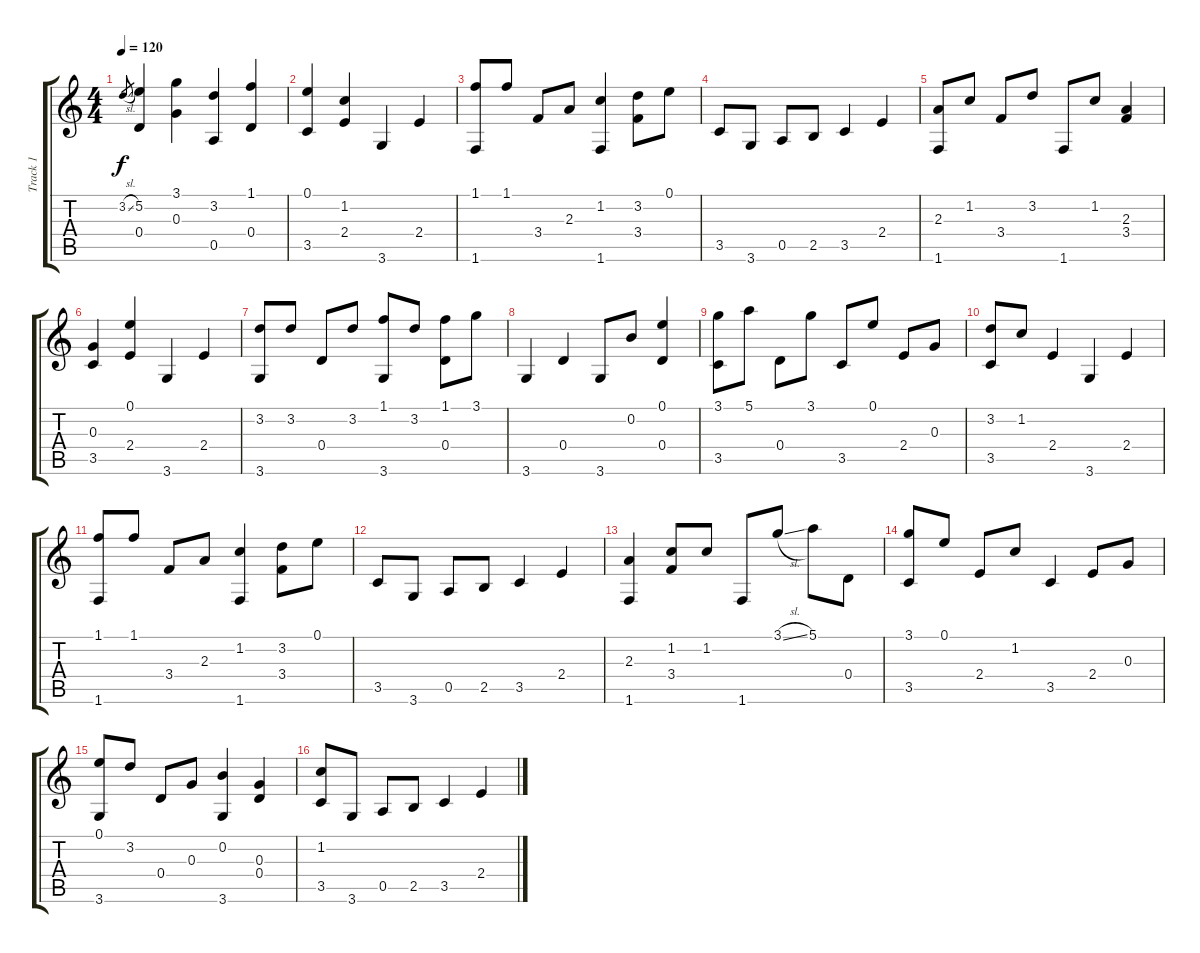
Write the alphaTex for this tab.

\track ("Track 1" "Track 1") {instrument acousticguitarsteel}
\staff {score tabs}
\tuning (E4 B3 G3 D3 A2 E2) {hide}
\ts (4 4)
\tempo 120
\clef g2
\ks c
3.2{sl}.8{gr dy f} (5.2 0.4).4 (3.1 0.3).4 (3.2 0.5).4 (1.1 0.4).4 |
(0.1 3.5).4 (1.2 2.4).4 3.6.4 2.4.4 |
(1.1 1.6).8 1.1.8 3.4.8 2.3.8 (1.2 1.6).4 (3.2 3.4).8 0.1.8 |
3.5.8 3.6.8 0.5.8 2.5.8 3.5.4 2.4.4 |
(2.3 1.6).8 1.2.8 3.4.8 3.2.8 1.6.8 1.2.8 (2.3 3.4).4 |
(0.3 3.5).4 (0.1 2.4).4 3.6.4 2.4.4 |
(3.2 3.6).8 3.2.8 0.4.8 3.2.8 (1.1 3.6).8 3.2.8 (1.1 0.4).8 3.1.8 |
3.6.4 0.4.4 3.6.8 0.2.8 (0.1 0.4).4 |
(3.1 3.5).8 5.1.8 0.4.8 3.1.8 3.5.8 0.1.8 2.4.8 0.3.8 |
(3.2 3.5).8 1.2.8 2.4.4 3.6.4 2.4.4 |
(1.1 1.6).8 1.1.8 3.4.8 2.3.8 (1.2 1.6).4 (3.2 3.4).8 0.1.8 |
3.5.8 3.6.8 0.5.8 2.5.8 3.5.4 2.4.4 |
(2.3 1.6).4 (1.2 3.4).8 1.2.8 1.6.8 3.1{sl}.8 5.1.8 0.4.8 |
(3.1 3.5).8 0.1.8 2.4.8 1.2.8 3.5.4 2.4.8 0.3.8 |
(0.1 3.6).8 3.2.8 0.4.8 0.3.8 (0.2 3.6).4 (0.3 0.4).4 |
(1.2 3.5).8 3.6.8 0.5.8 2.5.8 3.5.4 2.4.4
